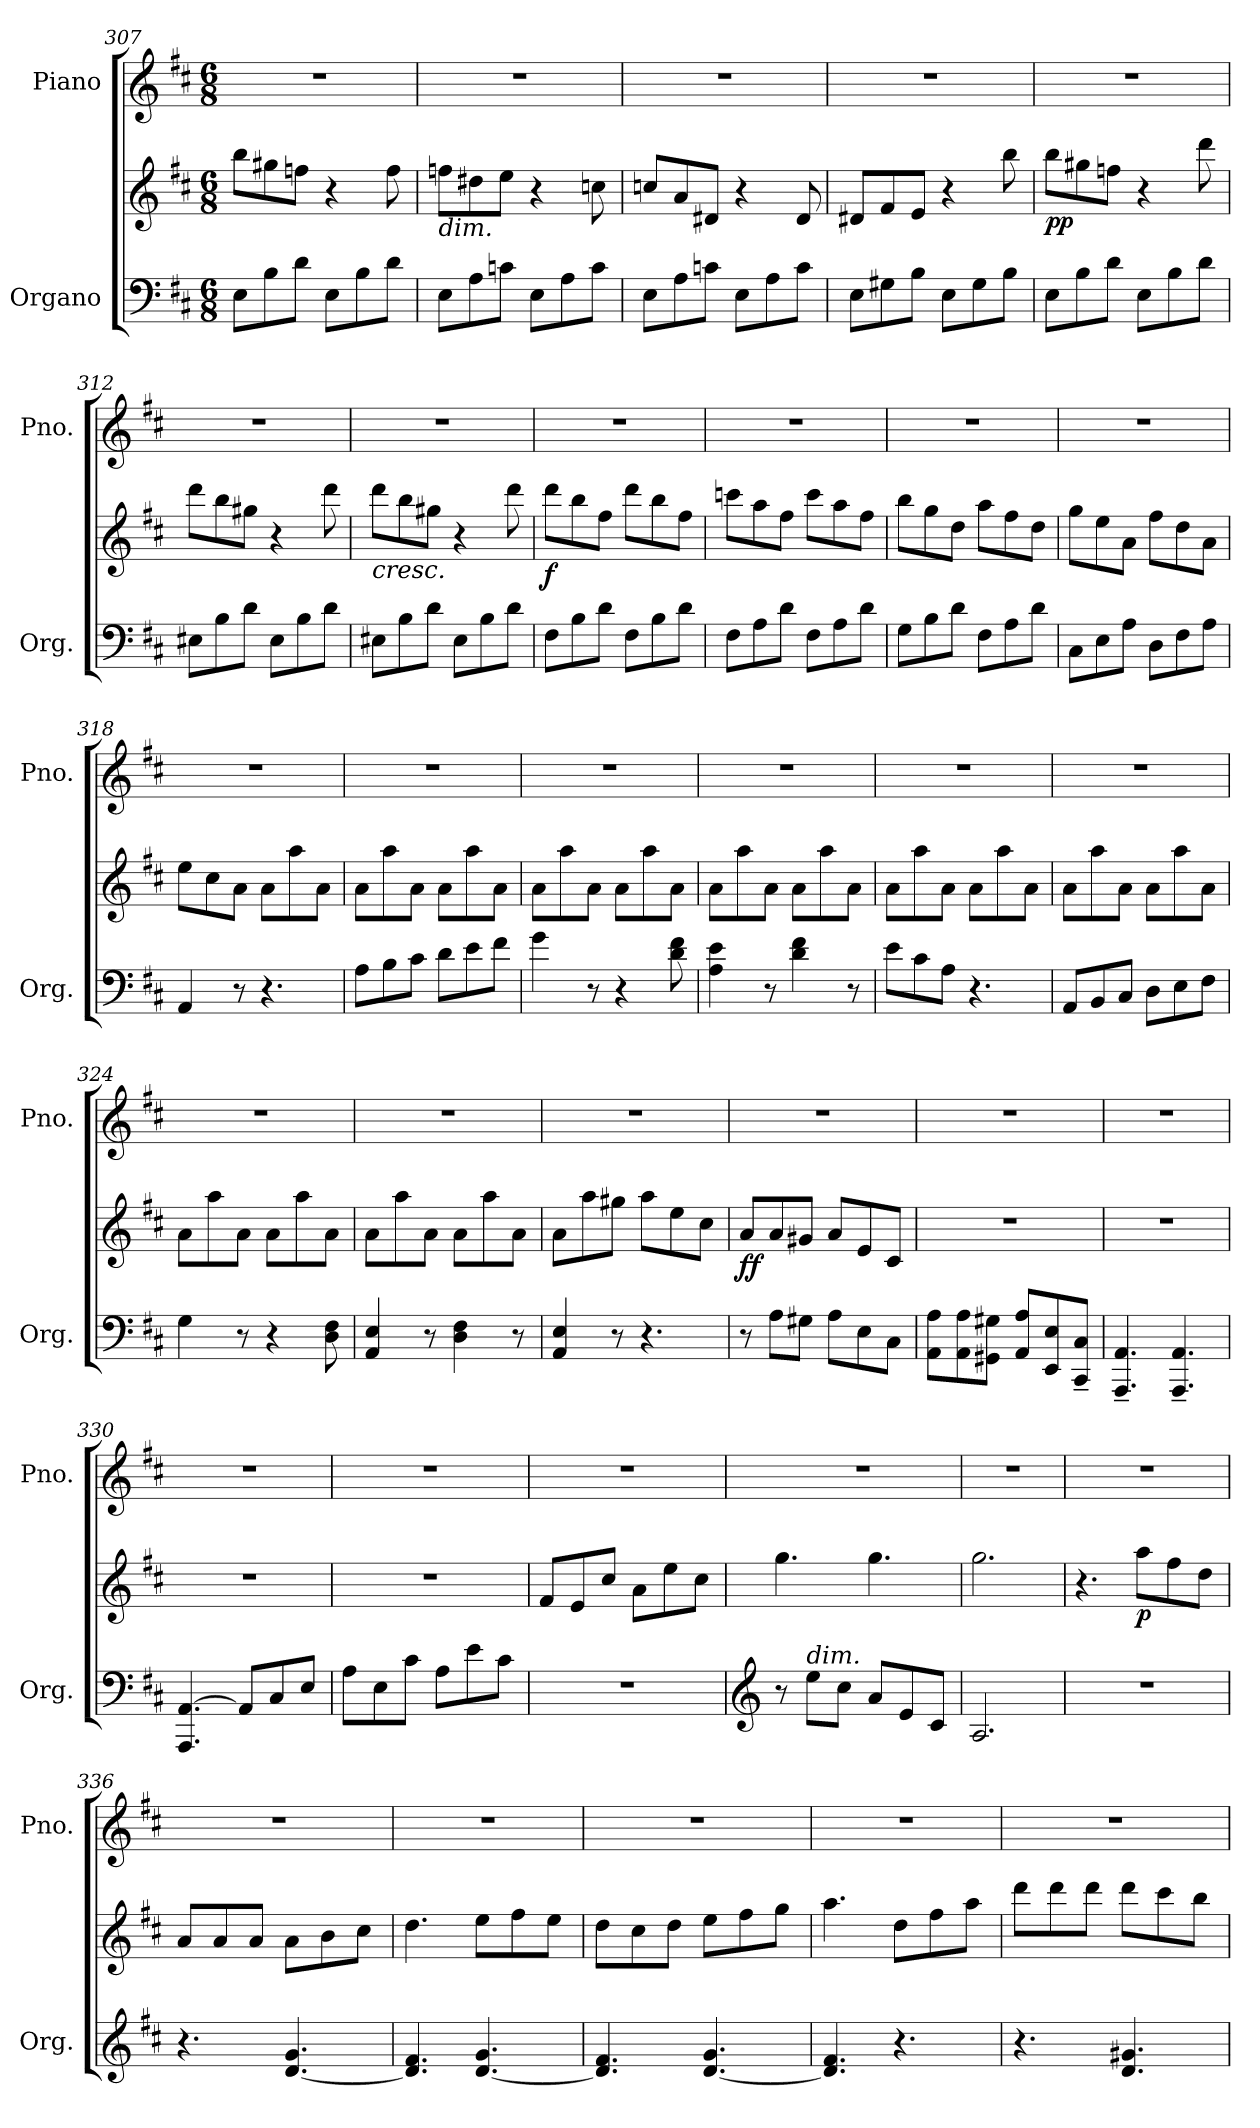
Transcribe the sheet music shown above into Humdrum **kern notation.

**kern	**kern	**dynam	**kern
*part2	*part2	*part2	*part1
*staff3	*staff2	*staff2/3	*staff1
*I"Organo	*	*	*I"Piano
*I'Org.	*	*	*I'Pno.
*clefF4	*clefG2	*	*clefG2
*k[f#c#]	*k[f#c#]	*	*k[f#c#]
*M6/8	*M6/8	*	*M6/8
=307	=307	=307	=307
8E\L	8bb\L	.	2.r
8B\	8gg#X\	.	.
8d\J	8ffn\J	.	.
8E\L	4r	.	.
8B\	.	.	.
8d\J	8ff\	.	.
=308	=308	=308	=308
!	!LO:TX:b:i:t=dim.	!	!
8E\L	8ffn\L	.	2.r
8A\	8dd#X\	.	.
8cn\J	8ee\J	.	.
8E\L	4r	.	.
8A\	.	.	.
8c\J	8ccn\	.	.
=309	=309	=309	=309
8E\L	8ccn/L	.	2.r
8A\	8a/	.	.
8cn\J	8d#X/J	.	.
8E\L	4r	.	.
8A\	.	.	.
8c\J	8d#/	.	.
!!LO:LB:g=z
=310	=310	=310	=310
8E\L	8d#X/L	.	2.r
8G#X\	8f#/	.	.
8B\J	8e/J	.	.
8E\L	4r	.	.
8G#\	.	.	.
8B\J	8bb\	.	.
=311	=311	=311	=311
!	!	!LO:DY:b	!
8E\L	8bb\L	pp	2.r
8B\	8gg#X\	.	.
8d\J	8ffn\J	.	.
8E\L	4r	.	.
8B\	.	.	.
8d\J	8ddd\	.	.
=312	=312	=312	=312
8E#X\L	8ddd\L	.	2.r
8B\	8bb\	.	.
8d\J	8gg#X\J	.	.
8E#\L	4r	.	.
8B\	.	.	.
8d\J	8ddd\	.	.
=313	=313	=313	=313
!	!LO:TX:b:i:t=cresc.	!	!
8E#X\L	8ddd\L	.	2.r
8B\	8bb\	.	.
8d\J	8gg#X\J	.	.
8E#\L	4r	.	.
8B\	.	.	.
8d\J	8ddd\	.	.
=314	=314	=314	=314
!	!	!LO:DY:b	!
8F#\L	8ddd\L	f	2.r
8B\	8bb\	.	.
8d\J	8ff#\J	.	.
8F#\L	8ddd\L	.	.
8B\	8bb\	.	.
8d\J	8ff#\J	.	.
!!LO:LB:g=z
=315	=315	=315	=315
8F#\L	8cccn\L	.	2.r
8A\	8aa\	.	.
8d\J	8ff#\J	.	.
8F#\L	8ccc\L	.	.
8A\	8aa\	.	.
8d\J	8ff#\J	.	.
=316	=316	=316	=316
8G\L	8bb\L	.	2.r
8B\	8gg\	.	.
8d\J	8dd\J	.	.
8F#\L	8aa\L	.	.
8A\	8ff#\	.	.
8d\J	8dd\J	.	.
=317	=317	=317	=317
8C#\L	8gg\L	.	2.r
8E\	8ee\	.	.
8A\J	8a\J	.	.
8D\L	8ff#\L	.	.
8F#\	8dd\	.	.
8A\J	8a\J	.	.
=318	=318	=318	=318
4AA/	8ee\L	.	2.r
.	8cc#\	.	.
8r	8a\J	.	.
4.r	8a\L	.	.
.	8aa\	.	.
.	8a\J	.	.
=319	=319	=319	=319
8A\L	8a\L	.	2.r
8B\	8aa\	.	.
8c#\J	8a\J	.	.
8d\L	8a\L	.	.
8e\	8aa\	.	.
8f#\J	8a\J	.	.
=320	=320	=320	=320
4g\	8a\L	.	2.r
.	8aa\	.	.
8r	8a\J	.	.
4r	8a\L	.	.
.	8aa\	.	.
8d\ 8f#\	8a\J	.	.
!!LO:LB:g=z
=321	=321	=321	=321
4A\ 4e\	8a\L	.	2.r
.	8aa\	.	.
8r	8a\J	.	.
4d\ 4f#\	8a\L	.	.
.	8aa\	.	.
8r	8a\J	.	.
=322	=322	=322	=322
8e\L	8a\L	.	2.r
8c#\	8aa\	.	.
8A\J	8a\J	.	.
4.r	8a\L	.	.
.	8aa\	.	.
.	8a\J	.	.
=323	=323	=323	=323
8AA/L	8a\L	.	2.r
8BB/	8aa\	.	.
8C#/J	8a\J	.	.
8D\L	8a\L	.	.
8E\	8aa\	.	.
8F#\J	8a\J	.	.
=324	=324	=324	=324
4G\	8a\L	.	2.r
.	8aa\	.	.
8r	8a\J	.	.
4r	8a\L	.	.
.	8aa\	.	.
8D\ 8F#\	8a\J	.	.
=325	=325	=325	=325
4AA/ 4E/	8a\L	.	2.r
.	8aa\	.	.
8r	8a\J	.	.
4D\ 4F#\	8a\L	.	.
.	8aa\	.	.
8r	8a\J	.	.
=326	=326	=326	=326
4AA/ 4E/	8a\L	.	2.r
.	8aa\	.	.
8r	8gg#X\J	.	.
4.r	8aa\L	.	.
.	8ee\	.	.
.	8cc#\J	.	.
!!LO:PB:g=z
=327	=327	=327	=327
!	!	!LO:DY:b	!
8r	8a/L	ff	2.r
8A\L	8a/	.	.
8G#X\J	8g#X/J	.	.
8A\L	8a/L	.	.
8E\	8e/	.	.
8C#\J	8c#/J	.	.
=328	=328	=328	=328
8AA\ 8A\L	2.r	.	2.r
8AA\ 8A\	.	.	.
8GG#X\ 8G#X\J	.	.	.
8AA/ 8A/L	.	.	.
8EE/ 8E/	.	.	.
8CC#/~ 8C#/~J	.	.	.
=329	=329	=329	=329
4.AAA/~ 4.AA/~	2.r	.	2.r
4.AAA/~ 4.AA/~	.	.	.
=330	=330	=330	=330
4.AAA/ [4.AA/	2.r	.	2.r
8AA/L]	.	.	.
8C#/	.	.	.
8E/J	.	.	.
=331	=331	=331	=331
8A\L	2.r	.	2.r
8E\	.	.	.
8c#\J	.	.	.
8A\L	.	.	.
8e\	.	.	.
8c#\J	.	.	.
=332	=332	=332	=332
2.r	8f#/L	.	2.r
.	8e/	.	.
.	8cc#/J	.	.
.	8a\L	.	.
.	8ee\	.	.
.	8cc#\J	.	.
=333	=333	=333	=333
*clefG2	*	*	*
8r	4.gg\	.	2.r
!LO:TX:a:i:t=dim.	!	!	!
8ee\L	.	.	.
8cc#\J	.	.	.
8a/L	4.gg\	.	.
8e/	.	.	.
8c#/J	.	.	.
!!LO:LB:g=z
=334	=334	=334	=334
2.A/	2.gg\	.	2.r
=335	=335	=335	=335
2.r	4.r	.	2.r
!	!	!LO:DY:b	!
.	8aa\L	p	.
.	8ff#\	.	.
.	8dd\J	.	.
=336	=336	=336	=336
4.r	8a/L	.	2.r
.	8a/	.	.
.	8a/J	.	.
[4.d/ 4.g/	8a\L	.	.
.	8b\	.	.
.	8cc#\J	.	.
=337	=337	=337	=337
4.d/] 4.f#/	4.dd\	.	2.r
[4.d/ 4.g/	8ee\L	.	.
.	8ff#\	.	.
.	8ee\J	.	.
=338	=338	=338	=338
4.d/] 4.f#/	8dd\L	.	2.r
.	8cc#\	.	.
.	8dd\J	.	.
[4.d/ 4.g/	8ee\L	.	.
.	8ff#\	.	.
.	8gg\J	.	.
=339	=339	=339	=339
4.d/] 4.f#/	4.aa\	.	2.r
4.r	8dd\L	.	.
.	8ff#\	.	.
.	8aa\J	.	.
=340	=340	=340	=340
4.r	8ddd\L	.	2.r
.	8ddd\	.	.
.	8ddd\J	.	.
4.d/ 4.g#X/	8ddd\L	.	.
.	8ccc#\	.	.
.	8bb\J	.	.
=	=	=	=
*-	*-	*-	*-
